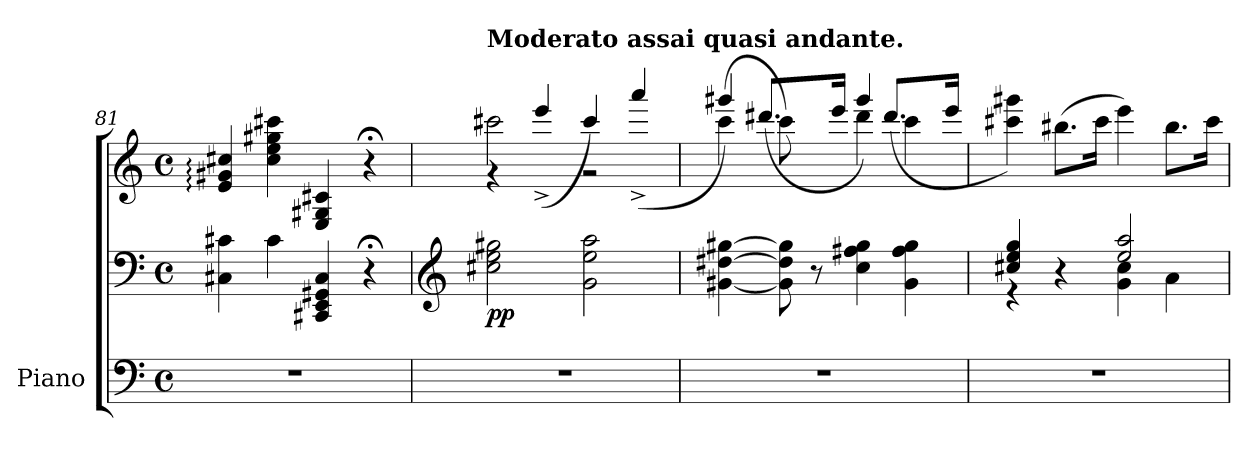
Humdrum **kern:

**kern	**kern	**kern	**dynam
*part1	*part1	*part1	*part1
*staff3	*staff2	*staff1	*staff1/2/3
*I"Piano	*	*	*
*I'Pno.	*	*	*
*clefF4	*clefF4	*clefG2	*
*k[]	*k[]	*k[]	*
*M4/4	*M4/4	*M4/4	*
*met(c)	*met(c)	*met(c)	*
=81	=81	=81	=81
1r	4C#X\ 4c#X\	4e/: 4g#X/: 4cc#X/:	.
.	4c#\	4cc#\ 4ee\ 4gg#X\ 4ccc#X\	.
.	4CC#X/ 4EE/ 4GG#X/ 4C#/	4E/ 4G#X/ 4c#X/	.
.	4r;<	4r;<	.
=82	=82	=82	=82
*	*clefG2	*	*
*	*	*MM92	*
*	*	*^	*
!	!	!LO:TX:a:B:t=Moderato assai quasi andante.	!	!
!	!	!	!	!LO:DY:b=2
!	!	!	!	!LO:DY:n=1:b
1r	2cc#X\ 2ee\ 2gg#X\	2ccc#X\	4r	p p
.	.	.	(>4eee^/	.
.	2g\ 2ee\ 2aa\	2rg	4ccc#/)	.
.	.	.	(>4aaa^/	.
=83	=83	=83	=83	=83
1r	[4g#X\ [4dd#X\ [4gg#X\	(<4ccc\	4ggg#X/)	.
.	8g#\] 8dd#\] 8gg#\]	8ccc\)	(>8.ddd#X/L	.
.	8r	8ryy	.	.
.	.	.	16eee/Jk	.
.	4cc\ 4ff#X\ 4gg#\	4ddd#\	4ggg#/)	.
.	4g#\ 4ff#\ 4gg#\	4ccc\	(>8.ddd#/L	.
.	.	.	16eee/Jk	.
*	*	*v	*v	*
=84	=84	=84	=84
*	*^	*	*
1r	4cc#X/ 4ee/ 4gg/	4r	4ccc#X\ 4ggg#X\)	.
.	4r	4ryy	(>8.bb#X\L	.
.	.	.	16ccc#\Jk	.
.	2ee/ 2aa/	4g\ 4cc#\	4eee\)	.
.	.	4a\	8.bb#\L	.
.	.	.	16ccc#\Jk	.
*	*v	*v	*	*
=	=	=	=
*-	*-	*-	*-
